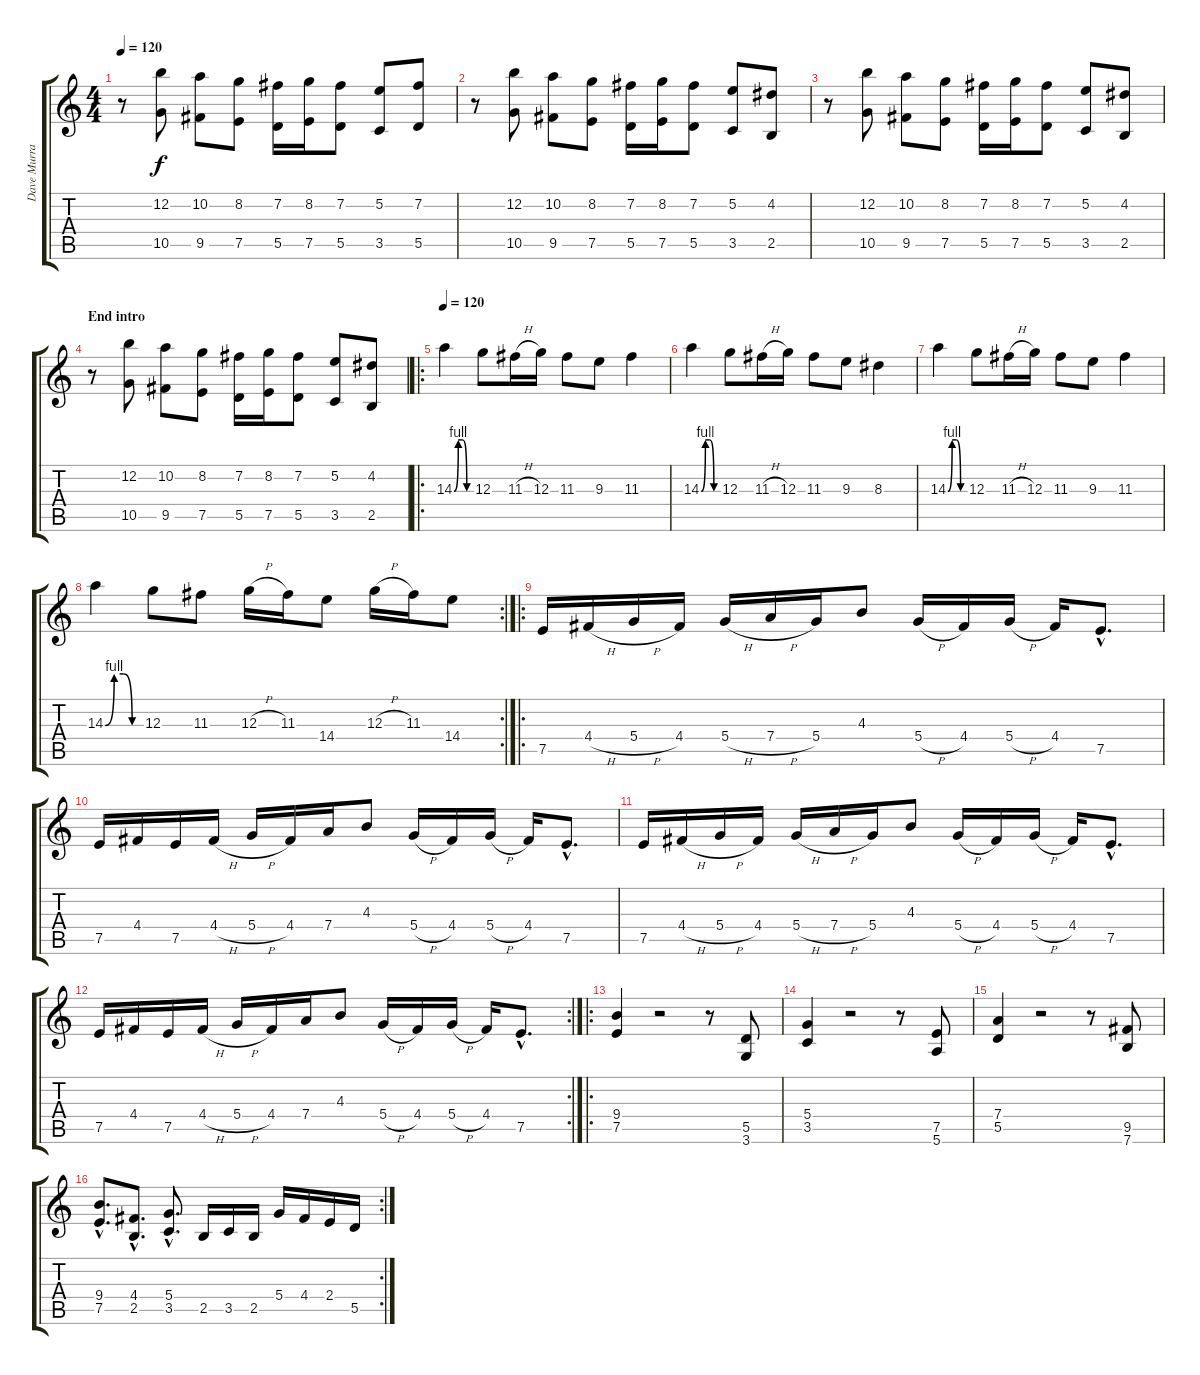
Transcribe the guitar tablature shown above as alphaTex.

\track ("Dave Murray" "Dave Murra") {instrument distortionguitar}
\staff {score tabs}
\tuning (E4 B3 G3 D3 A2 E2) {hide}
\ts (4 4)
\tempo 120
\clef g2
\ks c
r.8{dy f} (12.2 10.5).8 (10.2 9.5).8 (8.2 7.5).8 (7.2 5.5).16 (8.2 7.5).16 (7.2 5.5).8 (5.2 3.5).8 (7.2 5.5).8 |
r.8 (12.2 10.5).8 (10.2 9.5).8 (8.2 7.5).8 (7.2 5.5).16 (8.2 7.5).16 (7.2 5.5).8 (5.2 3.5).8 (4.2 2.5).8 |
r.8 (12.2 10.5).8 (10.2 9.5).8 (8.2 7.5).8 (7.2 5.5).16 (8.2 7.5).16 (7.2 5.5).8 (5.2 3.5).8 (4.2 2.5).8 |
\section ("" "End intro")
r.8 (12.2 10.5).8 (10.2 9.5).8 (8.2 7.5).8 (7.2 5.5).16 (8.2 7.5).16 (7.2 5.5).8 (5.2 3.5).8 (4.2 2.5).8 |
\ro
\tempo 120
14.3{be (custom 0 0 15 4 30 4 45 0 60 0)}.4{instrument distortionguitar} 12.3.8 11.3{h}.16 12.3.16 11.3.8 9.3.8 11.3.4 |
14.3{be (custom 0 0 15 4 30 4 45 0 60 0)}.4 12.3.8 11.3{h}.16 12.3.16 11.3.8 9.3.8 8.3.4 |
14.3{be (custom 0 0 15 4 30 4 45 0 60 0)}.4 12.3.8 11.3{h}.16 12.3.16 11.3.8 9.3.8 11.3.4 |
\rc 2
14.3{be (custom 0 0 15 4 30 4 45 0 60 0)}.4 12.3.8 11.3.8 12.3{h}.16 11.3.16 14.4.8 12.3{h}.16 11.3.16 14.4.8 |
\ro
7.5.16 4.4{h}.16 5.4{h}.16 4.4.16 5.4{h}.16 7.4{h}.16 5.4.16 4.3.8 5.4{h}.16 4.4.16 5.4{h}.16 4.4.16 7.5{hac}.8{d} |
7.5.16 4.4.16 7.5.16 4.4{h}.16 5.4{h}.16 4.4.16 7.4.16 4.3.8 5.4{h}.16 4.4.16 5.4{h}.16 4.4.16 7.5{hac}.8{d} |
7.5.16 4.4{h}.16 5.4{h}.16 4.4.16 5.4{h}.16 7.4{h}.16 5.4.16 4.3.8 5.4{h}.16 4.4.16 5.4{h}.16 4.4.16 7.5{hac}.8{d} |
\rc 2
7.5.16 4.4.16 7.5.16 4.4{h}.16 5.4{h}.16 4.4.16 7.4.16 4.3.8 5.4{h}.16 4.4.16 5.4{h}.16 4.4.16 7.5{hac}.8{d} |
\ro
(9.4 7.5).4 r.2 r.8 (5.5 3.6).8 |
(5.4 3.5).4 r.2 r.8 (7.5 5.6).8 |
(7.4 5.5).4 r.2 r.8 (9.5 7.6).8 |
\rc 2
(9.4{hac} 7.5{hac}).8{d} (4.4{hac} 2.5{hac}).8{d} (5.4{hac} 3.5{hac}).8{d} 2.5.16 3.5.16 2.5.16 5.4.16 4.4.16 2.4.16 5.5.16
